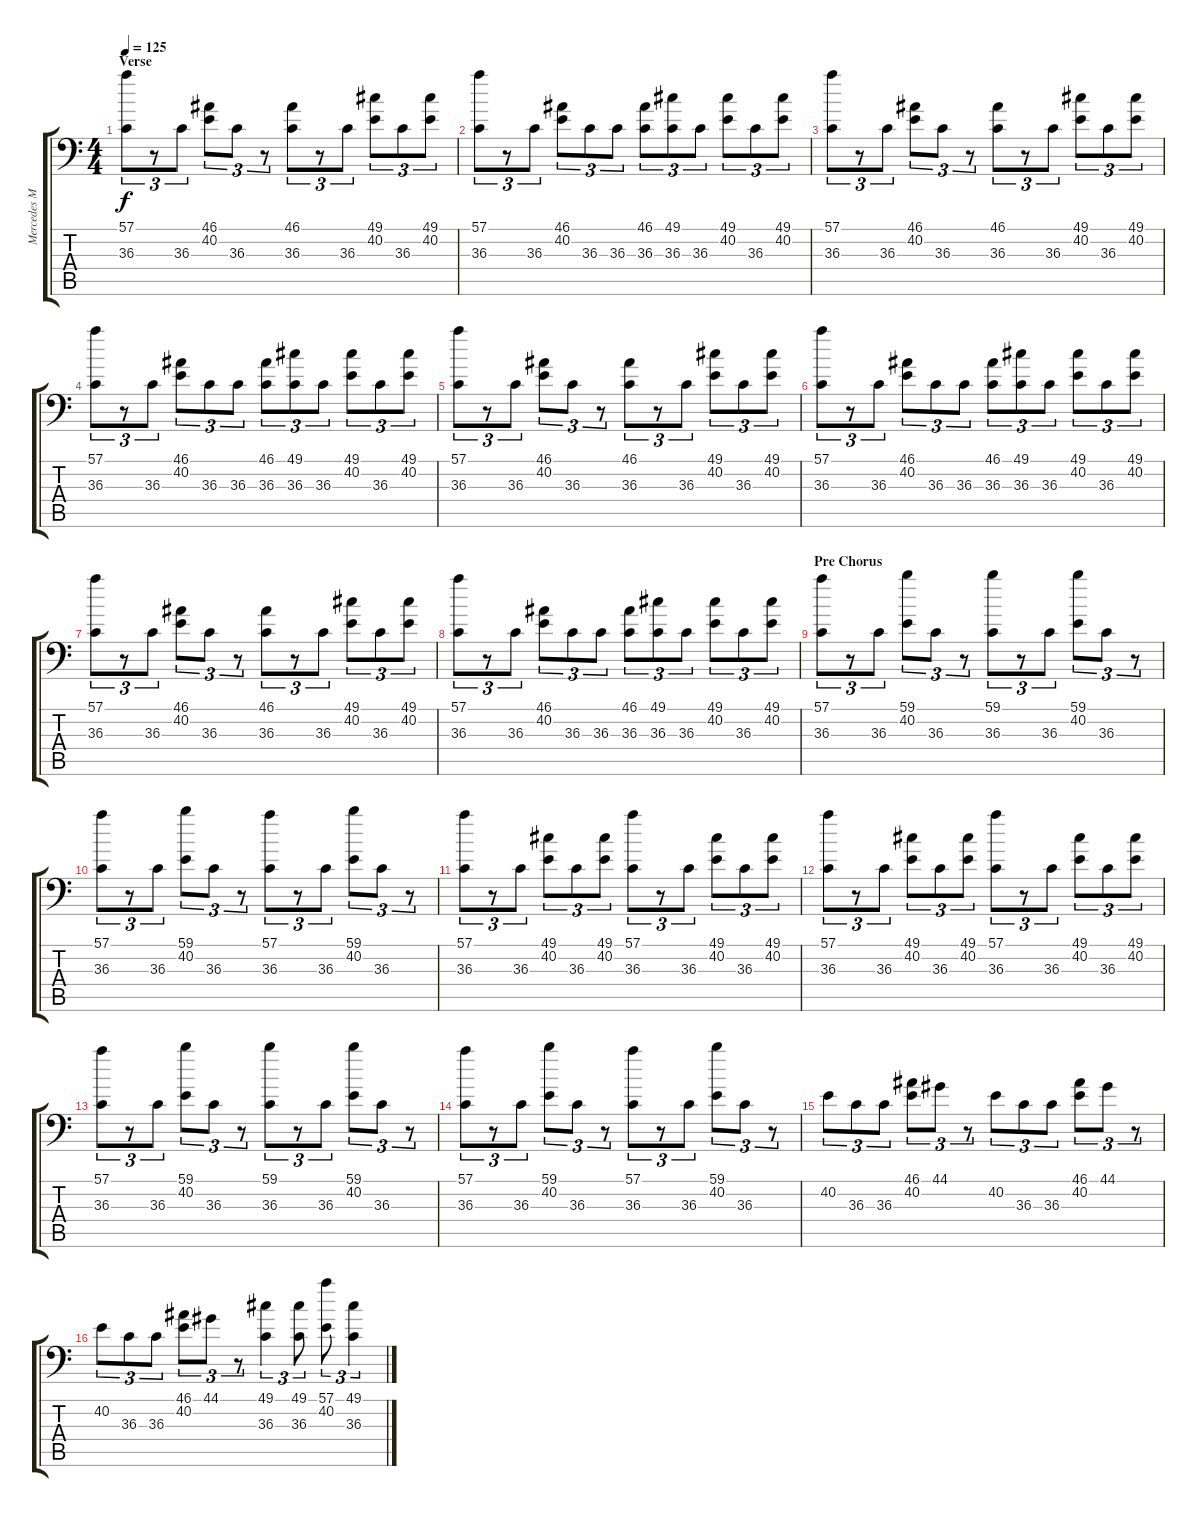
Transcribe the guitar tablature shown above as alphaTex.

\track ("Mercedes Morgan (Drums)" "Mercedes M") {instrument acousticgrandpiano}
\staff {score tabs}
\tuning (C-1 C-1 C-1 C-1 C-1 C-1) {hide}
\ts (4 4)
\section ("" "Verse")
\tempo 125
\clef f4
\ks c
(57.1 36.3).8{tu (3 2) dy f} r.8{tu (3 2)} 36.3.8{tu (3 2)} (46.1 40.2).8{tu (3 2)} 36.3.8{tu (3 2)} r.8{tu (3 2)} (46.1 36.3).8{tu (3 2)} r.8{tu (3 2)} 36.3.8{tu (3 2)} (49.1 40.2).8{tu (3 2)} 36.3.8{tu (3 2)} (49.1 40.2).8{tu (3 2)} |
(57.1 36.3).8{tu (3 2)} r.8{tu (3 2)} 36.3.8{tu (3 2)} (46.1 40.2).8{tu (3 2)} 36.3.8{tu (3 2)} 36.3.8{tu (3 2)} (46.1 36.3).8{tu (3 2)} (49.1 36.3).8{tu (3 2)} 36.3.8{tu (3 2)} (49.1 40.2).8{tu (3 2)} 36.3.8{tu (3 2)} (49.1 40.2).8{tu (3 2)} |
(57.1 36.3).8{tu (3 2)} r.8{tu (3 2)} 36.3.8{tu (3 2)} (46.1 40.2).8{tu (3 2)} 36.3.8{tu (3 2)} r.8{tu (3 2)} (46.1 36.3).8{tu (3 2)} r.8{tu (3 2)} 36.3.8{tu (3 2)} (49.1 40.2).8{tu (3 2)} 36.3.8{tu (3 2)} (49.1 40.2).8{tu (3 2)} |
(57.1 36.3).8{tu (3 2)} r.8{tu (3 2)} 36.3.8{tu (3 2)} (46.1 40.2).8{tu (3 2)} 36.3.8{tu (3 2)} 36.3.8{tu (3 2)} (46.1 36.3).8{tu (3 2)} (49.1 36.3).8{tu (3 2)} 36.3.8{tu (3 2)} (49.1 40.2).8{tu (3 2)} 36.3.8{tu (3 2)} (49.1 40.2).8{tu (3 2)} |
(57.1 36.3).8{tu (3 2)} r.8{tu (3 2)} 36.3.8{tu (3 2)} (46.1 40.2).8{tu (3 2)} 36.3.8{tu (3 2)} r.8{tu (3 2)} (46.1 36.3).8{tu (3 2)} r.8{tu (3 2)} 36.3.8{tu (3 2)} (49.1 40.2).8{tu (3 2)} 36.3.8{tu (3 2)} (49.1 40.2).8{tu (3 2)} |
(57.1 36.3).8{tu (3 2)} r.8{tu (3 2)} 36.3.8{tu (3 2)} (46.1 40.2).8{tu (3 2)} 36.3.8{tu (3 2)} 36.3.8{tu (3 2)} (46.1 36.3).8{tu (3 2)} (49.1 36.3).8{tu (3 2)} 36.3.8{tu (3 2)} (49.1 40.2).8{tu (3 2)} 36.3.8{tu (3 2)} (49.1 40.2).8{tu (3 2)} |
(57.1 36.3).8{tu (3 2)} r.8{tu (3 2)} 36.3.8{tu (3 2)} (46.1 40.2).8{tu (3 2)} 36.3.8{tu (3 2)} r.8{tu (3 2)} (46.1 36.3).8{tu (3 2)} r.8{tu (3 2)} 36.3.8{tu (3 2)} (49.1 40.2).8{tu (3 2)} 36.3.8{tu (3 2)} (49.1 40.2).8{tu (3 2)} |
(57.1 36.3).8{tu (3 2)} r.8{tu (3 2)} 36.3.8{tu (3 2)} (46.1 40.2).8{tu (3 2)} 36.3.8{tu (3 2)} 36.3.8{tu (3 2)} (46.1 36.3).8{tu (3 2)} (49.1 36.3).8{tu (3 2)} 36.3.8{tu (3 2)} (49.1 40.2).8{tu (3 2)} 36.3.8{tu (3 2)} (49.1 40.2).8{tu (3 2)} |
\section ("" "Pre Chorus")
(57.1 36.3).8{tu (3 2)} r.8{tu (3 2)} 36.3.8{tu (3 2)} (59.1 40.2).8{tu (3 2)} 36.3.8{tu (3 2)} r.8{tu (3 2)} (59.1 36.3).8{tu (3 2)} r.8{tu (3 2)} 36.3.8{tu (3 2)} (59.1 40.2).8{tu (3 2)} 36.3.8{tu (3 2)} r.8{tu (3 2)} |
(57.1 36.3).8{tu (3 2)} r.8{tu (3 2)} 36.3.8{tu (3 2)} (59.1 40.2).8{tu (3 2)} 36.3.8{tu (3 2)} r.8{tu (3 2)} (57.1 36.3).8{tu (3 2)} r.8{tu (3 2)} 36.3.8{tu (3 2)} (59.1 40.2).8{tu (3 2)} 36.3.8{tu (3 2)} r.8{tu (3 2)} |
(57.1 36.3).8{tu (3 2)} r.8{tu (3 2)} 36.3.8{tu (3 2)} (49.1 40.2).8{tu (3 2)} 36.3.8{tu (3 2)} (49.1 40.2).8{tu (3 2)} (57.1 36.3).8{tu (3 2)} r.8{tu (3 2)} 36.3.8{tu (3 2)} (49.1 40.2).8{tu (3 2)} 36.3.8{tu (3 2)} (49.1 40.2).8{tu (3 2)} |
(57.1 36.3).8{tu (3 2)} r.8{tu (3 2)} 36.3.8{tu (3 2)} (49.1 40.2).8{tu (3 2)} 36.3.8{tu (3 2)} (49.1 40.2).8{tu (3 2)} (57.1 36.3).8{tu (3 2)} r.8{tu (3 2)} 36.3.8{tu (3 2)} (49.1 40.2).8{tu (3 2)} 36.3.8{tu (3 2)} (49.1 40.2).8{tu (3 2)} |
(57.1 36.3).8{tu (3 2)} r.8{tu (3 2)} 36.3.8{tu (3 2)} (59.1 40.2).8{tu (3 2)} 36.3.8{tu (3 2)} r.8{tu (3 2)} (59.1 36.3).8{tu (3 2)} r.8{tu (3 2)} 36.3.8{tu (3 2)} (59.1 40.2).8{tu (3 2)} 36.3.8{tu (3 2)} r.8{tu (3 2)} |
(57.1 36.3).8{tu (3 2)} r.8{tu (3 2)} 36.3.8{tu (3 2)} (59.1 40.2).8{tu (3 2)} 36.3.8{tu (3 2)} r.8{tu (3 2)} (57.1 36.3).8{tu (3 2)} r.8{tu (3 2)} 36.3.8{tu (3 2)} (59.1 40.2).8{tu (3 2)} 36.3.8{tu (3 2)} r.8{tu (3 2)} |
40.2.8{tu (3 2)} 36.3.8{tu (3 2)} 36.3.8{tu (3 2)} (46.1 40.2).8{tu (3 2)} 44.1.8{tu (3 2)} r.8{tu (3 2)} 40.2.8{tu (3 2)} 36.3.8{tu (3 2)} 36.3.8{tu (3 2)} (46.1 40.2).8{tu (3 2)} 44.1.8{tu (3 2)} r.8{tu (3 2)} |
40.2.8{tu (3 2)} 36.3.8{tu (3 2)} 36.3.8{tu (3 2)} (46.1 40.2).8{tu (3 2)} 44.1.8{tu (3 2)} r.8{tu (3 2)} (49.1 36.3).4{tu (3 2)} (49.1 36.3).8{tu (3 2)} (57.1 40.2).8{tu (3 2)} (49.1 36.3).4{tu (3 2)}
